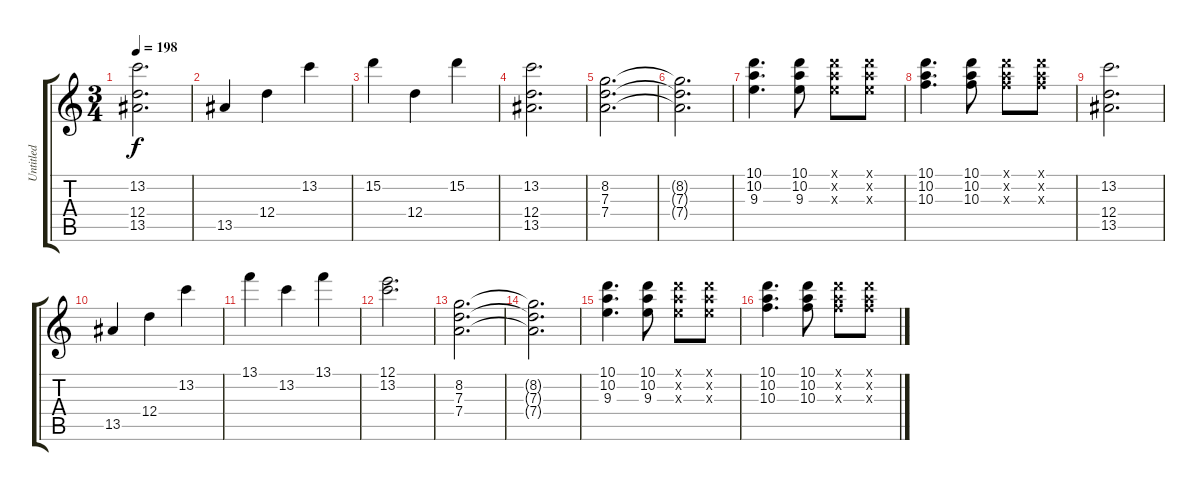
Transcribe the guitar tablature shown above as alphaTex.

\track ("Untitled" "Untitled") {instrument overdrivenguitar}
\staff {score tabs}
\tuning (E4 B3 G3 D3 A2 D2) {hide}
\ts (3 4)
\tempo 198
\clef g2
\ks c
(13.2 12.4 13.5).2{d dy f} |
13.5.4 12.4.4 13.2.4 |
15.2.4 12.4.4 15.2.4 |
(13.2 12.4 13.5).2{d} |
(8.2 7.3 7.4).2{d} |
(8.2{t} 7.3{t} 7.4{t}).2{d} |
(10.1 10.2 9.3).4{d} (10.1 10.2 9.3).8 (10.1{x} 10.2{x} 9.3{x}).8 (10.1{x} 10.2{x} 9.3{x}).8 |
(10.1 10.2 10.3).4{d} (10.1 10.2 10.3).8 (10.1{x} 10.2{x} 10.3{x}).8 (10.1{x} 10.2{x} 10.3{x}).8 |
(13.2 12.4 13.5).2{d} |
13.5.4 12.4.4 13.2.4 |
13.1.4 13.2.4 13.1.4 |
(12.1 13.2).2{d} |
(8.2 7.3 7.4).2{d} |
(8.2{t} 7.3{t} 7.4{t}).2{d} |
(10.1 10.2 9.3).4{d} (10.1 10.2 9.3).8 (10.1{x} 10.2{x} 9.3{x}).8 (10.1{x} 10.2{x} 9.3{x}).8 |
(10.1 10.2 10.3).4{d} (10.1 10.2 10.3).8 (10.1{x} 10.2{x} 10.3{x}).8 (10.1{x} 10.2{x} 10.3{x}).8
